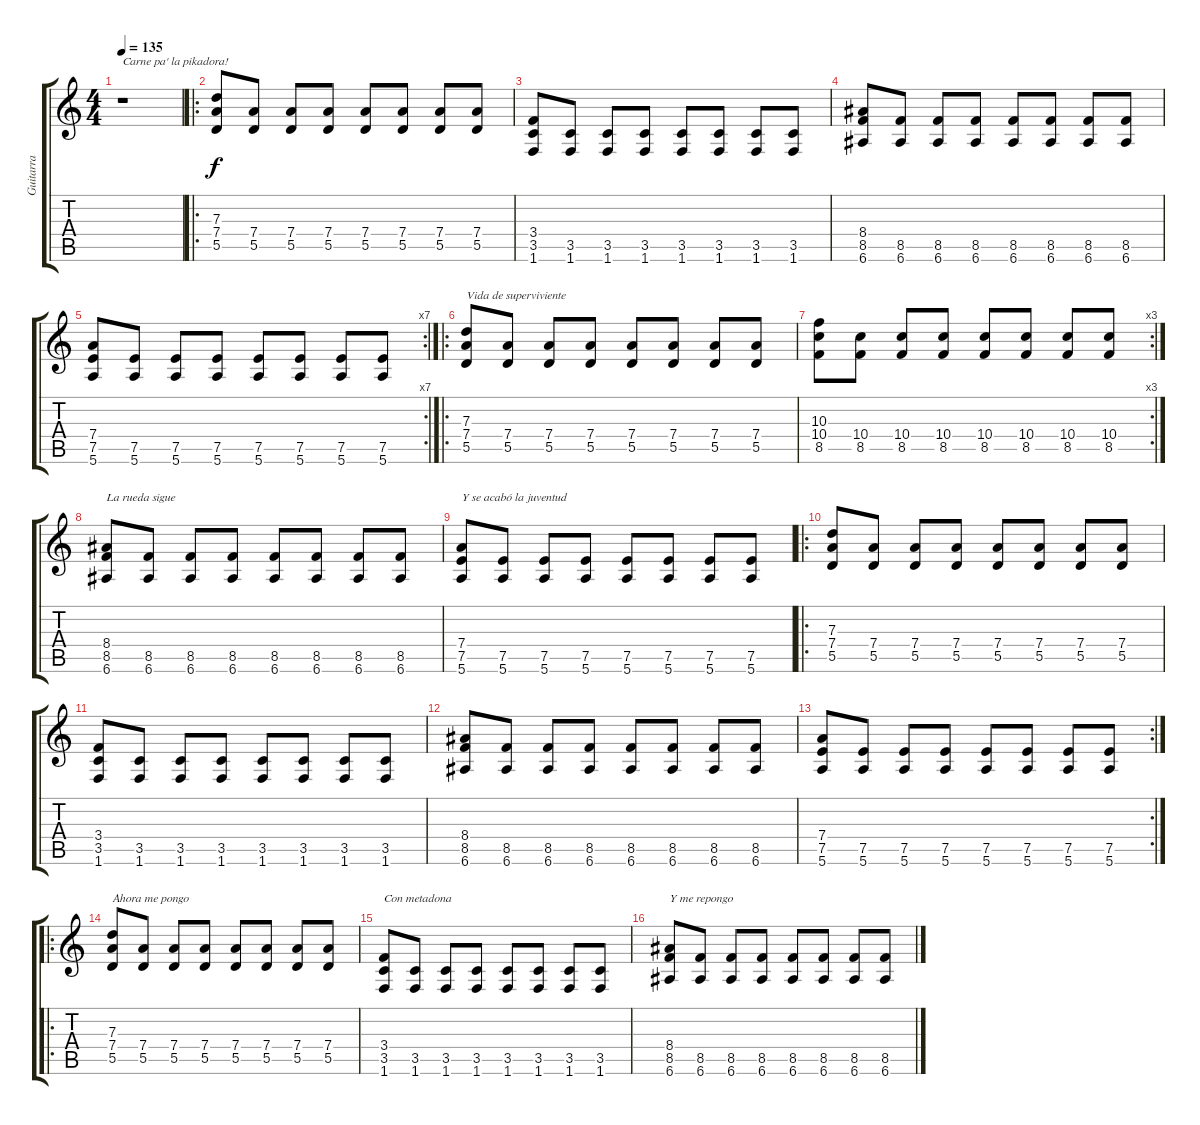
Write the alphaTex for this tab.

\track ("Guitarra" "Guitarra") {instrument overdrivenguitar}
\staff {score tabs}
\tuning (E4 B3 G3 D3 A2 E2) {hide}
\ts (4 4)
\tempo 135
\clef g2
\ks c
r.1{txt "Carne pa' la pikadora!" dy f instrument overdrivenguitar} |
\ro
(7.3 7.4 5.5).8{txt ""} (7.4 5.5).8 (7.4 5.5).8 (7.4 5.5).8 (7.4 5.5).8 (7.4 5.5).8 (7.4 5.5).8 (7.4 5.5).8 |
(3.4 3.5 1.6).8 (3.5 1.6).8 (3.5 1.6).8 (3.5 1.6).8 (3.5 1.6).8 (3.5 1.6).8 (3.5 1.6).8 (3.5 1.6).8 |
(8.4 8.5 6.6).8 (8.5 6.6).8 (8.5 6.6).8 (8.5 6.6).8 (8.5 6.6).8 (8.5 6.6).8 (8.5 6.6).8 (8.5 6.6).8 |
\rc 7
(7.4 7.5 5.6).8 (7.5 5.6).8 (7.5 5.6).8 (7.5 5.6).8 (7.5 5.6).8 (7.5 5.6).8 (7.5 5.6).8 (7.5 5.6).8 |
\ro
(7.3 7.4 5.5).8{txt "Vida de superviviente"} (7.4 5.5).8 (7.4 5.5).8 (7.4 5.5).8 (7.4 5.5).8 (7.4 5.5).8 (7.4 5.5).8 (7.4 5.5).8 |
\rc 3
(10.3 10.4 8.5).8 (10.4 8.5).8 (10.4 8.5).8 (10.4 8.5).8 (10.4 8.5).8 (10.4 8.5).8 (10.4 8.5).8 (10.4 8.5).8 |
(8.4 8.5 6.6).8{txt "La rueda sigue "} (8.5 6.6).8 (8.5 6.6).8 (8.5 6.6).8 (8.5 6.6).8 (8.5 6.6).8 (8.5 6.6).8 (8.5 6.6).8 |
(7.4 7.5 5.6).8{txt "Y se acabó la juventud"} (7.5 5.6).8 (7.5 5.6).8 (7.5 5.6).8 (7.5 5.6).8 (7.5 5.6).8 (7.5 5.6).8 (7.5 5.6).8 |
\ro
(7.3 7.4 5.5).8 (7.4 5.5).8 (7.4 5.5).8 (7.4 5.5).8 (7.4 5.5).8 (7.4 5.5).8 (7.4 5.5).8 (7.4 5.5).8 |
(3.4 3.5 1.6).8 (3.5 1.6).8 (3.5 1.6).8 (3.5 1.6).8 (3.5 1.6).8 (3.5 1.6).8 (3.5 1.6).8 (3.5 1.6).8 |
(8.4 8.5 6.6).8 (8.5 6.6).8 (8.5 6.6).8 (8.5 6.6).8 (8.5 6.6).8 (8.5 6.6).8 (8.5 6.6).8 (8.5 6.6).8 |
\rc 2
(7.4 7.5 5.6).8 (7.5 5.6).8 (7.5 5.6).8 (7.5 5.6).8 (7.5 5.6).8 (7.5 5.6).8 (7.5 5.6).8 (7.5 5.6).8 |
\ro
(7.3 7.4 5.5).8{txt "Ahora me pongo"} (7.4 5.5).8 (7.4 5.5).8 (7.4 5.5).8 (7.4 5.5).8 (7.4 5.5).8 (7.4 5.5).8 (7.4 5.5).8 |
(3.4 3.5 1.6).8{txt "Con metadona"} (3.5 1.6).8 (3.5 1.6).8 (3.5 1.6).8 (3.5 1.6).8 (3.5 1.6).8 (3.5 1.6).8 (3.5 1.6).8 |
(8.4 8.5 6.6).8{txt "Y me repongo"} (8.5 6.6).8 (8.5 6.6).8 (8.5 6.6).8 (8.5 6.6).8 (8.5 6.6).8 (8.5 6.6).8 (8.5 6.6).8
